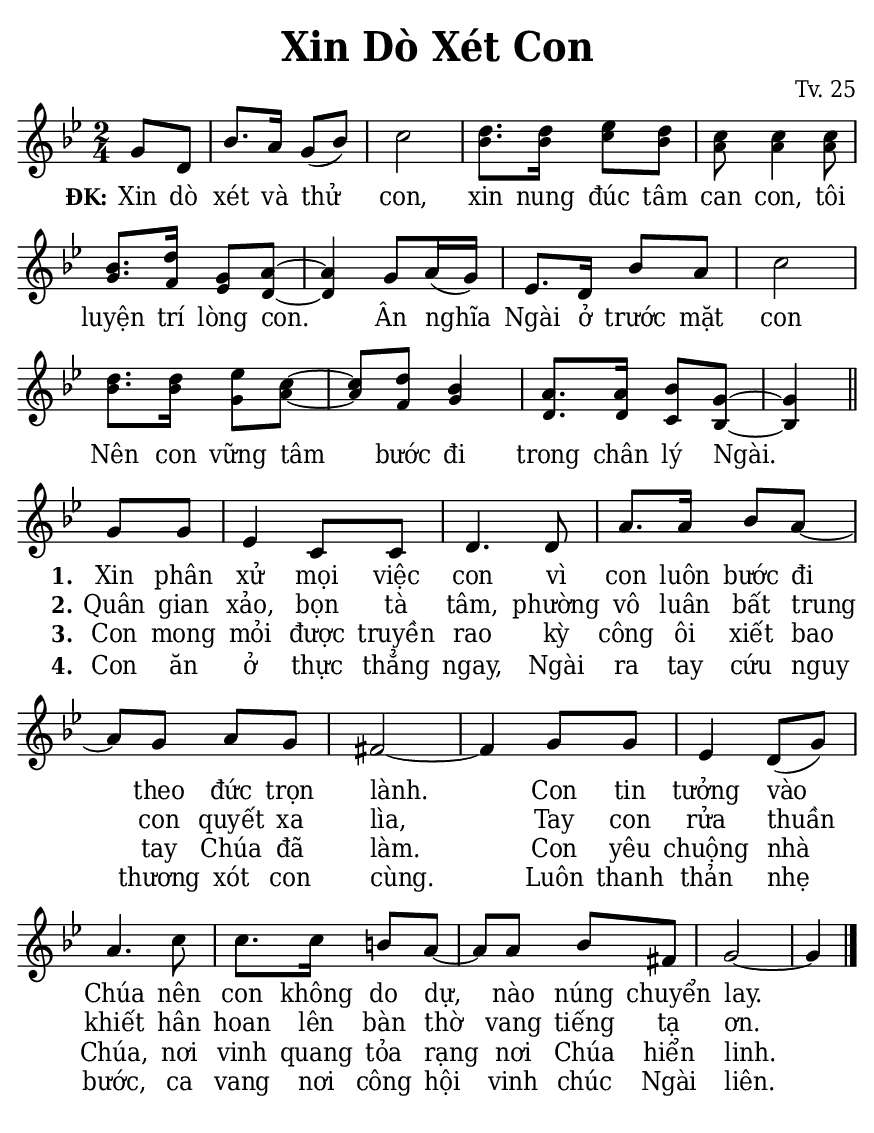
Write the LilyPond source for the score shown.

% Cài đặt chung\
\version "2.22.1"
\include "english.ly"

\header {
  title = \markup { \fontsize #1 "Xin Dò Xét Con" }
  composer = "Tv. 25"
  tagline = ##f
}

% Nhạc phiên khúc
nhacPhienKhucSop = \relative c'' {
  \partial 4 g8 d |
  bf'8. a16 g8 (bf) |
  c2 |
  d8. d16 ef8 d |
  c8 c4 c8 |
  bf8. d16 g,8 a ~ |
  a4 g8 a16 (g) |
  ef8. d16 bf'8 a |
  c2 |
  d8. d16 ef8 c ~ |
  c d bf4 |
  a8. a16 bf8 g ~ |
  g4 \bar "||" \break
  
  g8 g |
  ef4 c8 c |
  d4. d8 |
  a'8. a16 bf8 a ~ |
  a g a g |
  fs2 ~ |
  fs4 g8 g |
  ef4 d8 (g) |
  a4. c8 |
  c8. c16 b8 a ~ |
  a a bf fs |
  g2 ~ |
  g4 \bar "|."
}

nhacPhienKhucAlto = \relative c'' {
  g8 d |
  bf'8. a16 g8 (bf) |
  c2 |
  bf8. bf16 c8 bf |
  a a4 a8 |
  g8. f16 ef8 d ~ |
  d4 g8 a16 (g) |
  ef8. d16 bf'8 a |
  c2 |
  bf8. bf16 g8 a ~ |
  a f g4 |
  d8. d16 c8 bf ~ |
  bf4
}

% Lời phiên khúc
loiPhienKhucSop = \lyrics {
  \set stanza = "ĐK:"
  Xin dò xét và thử con,
  xin nung đúc tâm can con,
  tôi luyện trí lòng con.
  Ân nghĩa Ngài ở trước mặt con
  Nên con vững tâm bước đi trong chân lý Ngài.
  <<
    {
      \set stanza = "1."
      Xin phân xử mọi việc con
      vì con luôn bước đi theo đức trọn lành.
      Con tin tưởng vào Chúa nên con không do dự,
      nào núng chuyển lay.
    }
    \new Lyrics {
	    \set associatedVoice = "beSop"
	    \set stanza = "2."
	    Quân gian xảo, bọn tà tâm,
	    phường vô luân bất trung con quyết xa lìa,
	    Tay con rửa thuần khiết hân hoan
	    lên bàn thờ vang tiếng tạ ơn.
	    
    }
    \new Lyrics {
	    \set associatedVoice = "beSop"
	    \set stanza = "3."
	    Con mong mỏi được truyền rao kỳ công
	    ôi xiết bao tay Chúa đã làm.
	    Con yêu chuộng nhà Chúa,
	    nơi vinh quang tỏa rạng nơi Chúa hiển linh.
    }
    \new Lyrics {
	    \set associatedVoice = "beSop"
	    \set stanza = "4."
	    Con ăn ở thực thẳng ngay,
	    Ngài ra tay cứu nguy thương xót con cùng.
	    Luôn thanh thản nhẹ bước,
	    ca vang nơi công hội vinh chúc Ngài liên.
    }
  >>
}

% Dàn trang
\paper {
  #(set-paper-size "a5")
  top-margin = 3\mm
  bottom-margin = 3\mm
  left-margin = 3\mm
  right-margin = 3\mm
  indent = #0
  #(define fonts
	 (make-pango-font-tree "Deja Vu Serif Condensed"
	 		       "Deja Vu Serif Condensed"
			       "Deja Vu Serif Condensed"
			       (/ 20 20)))
  print-page-number = ##f
  system-system-spacing = #'((basic-distance . 0.1) (padding . 2))
}

TongNhip = {
  \key bf \major \time 2/4
  \set Timing.beamExceptions = #'()
  \set Timing.baseMoment = #(ly:make-moment 1/4)
}

% Đổi kích thước nốt cho bè phụ
notBePhu =
#(define-music-function (font-size music) (number? ly:music?)
   (for-some-music
     (lambda (m)
       (if (music-is-of-type? m 'rhythmic-event)
           (begin
             (set! (ly:music-property m 'tweaks)
                   (cons `(font-size . ,font-size)
                         (ly:music-property m 'tweaks)))
             #t)
           #f))
     music)
   music)

\score {
  \new ChoirStaff <<
    \new Staff \with {
        \consists "Merge_rests_engraver"
        printPartCombineTexts = ##f
      }
      <<
      \new Voice \TongNhip \partCombine 
        \nhacPhienKhucSop
        \notBePhu -1 { \nhacPhienKhucAlto }
      \new NullVoice = beSop \nhacPhienKhucSop
      \new Lyrics \lyricsto beSop \loiPhienKhucSop
      >>
  >>
  \layout {
    \override Lyrics.LyricSpace.minimum-distance = #1.2
    \override Score.BarNumber.break-visibility = ##(#f #f #f)
    \override Score.SpacingSpanner.uniform-stretching = ##t
  } 
}
